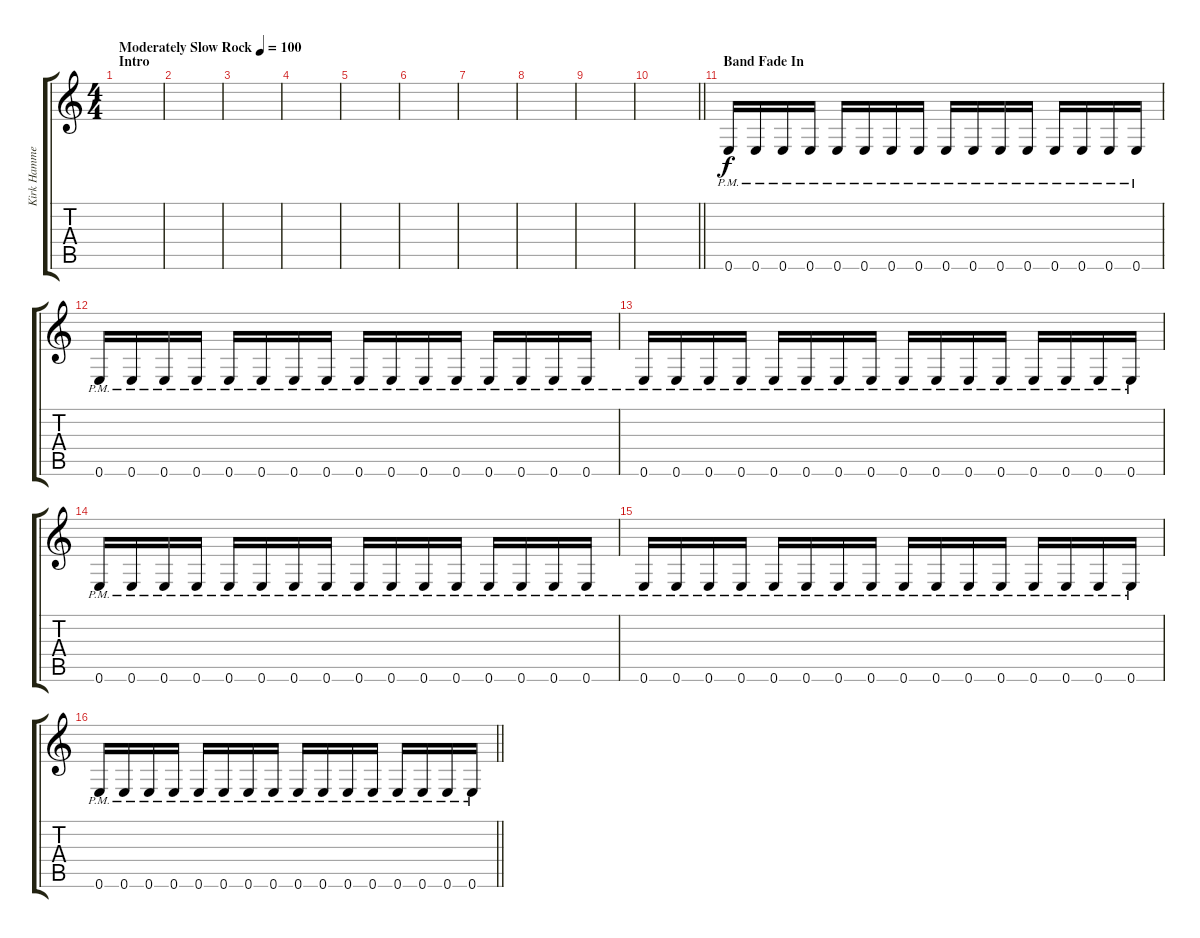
\track ("Kirk Hammett" "Kirk Hamme") {instrument distortionguitar}
\staff {score tabs}
\tuning (E4 B3 G3 D3 A2 E2) {hide}
\ts (4 4)
\section ("" "Intro")
\tempo (100 "Moderately Slow Rock")
\tempo 56
\tempo (100 "Moderately Slow Rock")
\clef g2
\ks c
|
|
|
|
|
|
|
|
|
\barLineRight lightlight
|
\section ("" "Band Fade In")
0.6{pm}.16{volume 4} 0.6{pm}.16 0.6{pm}.16 0.6{pm}.16 0.6{pm}.16 0.6{pm}.16 0.6{pm}.16 0.6{pm}.16 0.6{pm}.16 0.6{pm}.16 0.6{pm}.16 0.6{pm}.16 0.6{pm}.16 0.6{pm}.16 0.6{pm}.16 0.6{pm}.16 |
0.6{pm}.16{volume 6} 0.6{pm}.16 0.6{pm}.16 0.6{pm}.16 0.6{pm}.16 0.6{pm}.16 0.6{pm}.16 0.6{pm}.16 0.6{pm}.16 0.6{pm}.16 0.6{pm}.16 0.6{pm}.16 0.6{pm}.16 0.6{pm}.16 0.6{pm}.16 0.6{pm}.16 |
0.6{pm}.16{volume 8} 0.6{pm}.16 0.6{pm}.16 0.6{pm}.16 0.6{pm}.16 0.6{pm}.16 0.6{pm}.16 0.6{pm}.16 0.6{pm}.16 0.6{pm}.16 0.6{pm}.16 0.6{pm}.16 0.6{pm}.16 0.6{pm}.16 0.6{pm}.16 0.6{pm}.16 |
0.6{pm}.16{volume 10} 0.6{pm}.16 0.6{pm}.16 0.6{pm}.16 0.6{pm}.16 0.6{pm}.16 0.6{pm}.16 0.6{pm}.16 0.6{pm}.16 0.6{pm}.16 0.6{pm}.16 0.6{pm}.16 0.6{pm}.16 0.6{pm}.16 0.6{pm}.16 0.6{pm}.16 |
0.6{pm}.16{volume 16} 0.6{pm}.16 0.6{pm}.16 0.6{pm}.16 0.6{pm}.16 0.6{pm}.16 0.6{pm}.16 0.6{pm}.16 0.6{pm}.16 0.6{pm}.16 0.6{pm}.16 0.6{pm}.16 0.6{pm}.16 0.6{pm}.16 0.6{pm}.16 0.6{pm}.16 |
\barLineRight lightlight
0.6{pm}.16 0.6{pm}.16 0.6{pm}.16 0.6{pm}.16 0.6{pm}.16 0.6{pm}.16 0.6{pm}.16 0.6{pm}.16 0.6{pm}.16 0.6{pm}.16 0.6{pm}.16 0.6{pm}.16 0.6{pm}.16 0.6{pm}.16 0.6{pm}.16 0.6{pm}.16
